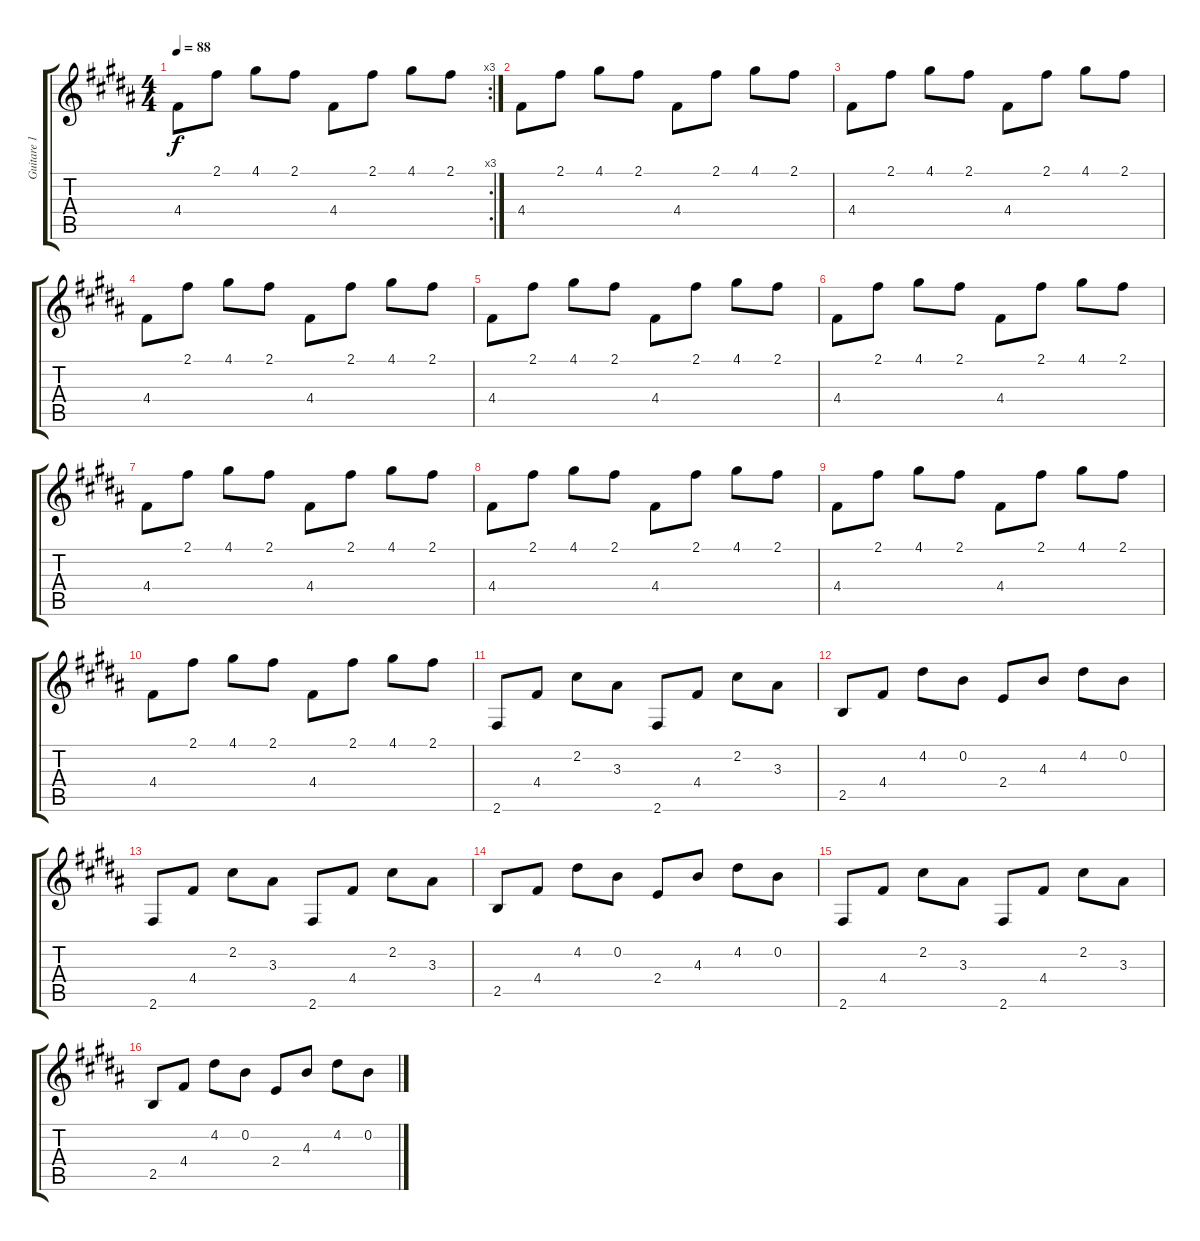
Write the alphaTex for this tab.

\track ("Guitare 1" "Guitare 1") {instrument acousticguitarsteel}
\staff {score tabs}
\tuning (E4 B3 G3 D3 A2 E2) {hide}
\rc 3
\ts (4 4)
\tempo 88
\clef g2
\ks b
4.4.8{dy f volume 8} 2.1.8 4.1.8 2.1.8 4.4.8 2.1.8 4.1.8 2.1.8 |
4.4.8 2.1.8 4.1.8 2.1.8 4.4.8 2.1.8 4.1.8 2.1.8 |
4.4.8{volume 8} 2.1.8 4.1.8 2.1.8 4.4.8 2.1.8 4.1.8 2.1.8 |
4.4.8 2.1.8 4.1.8 2.1.8 4.4.8 2.1.8 4.1.8 2.1.8 |
4.4.8{volume 8} 2.1.8 4.1.8 2.1.8 4.4.8 2.1.8 4.1.8 2.1.8 |
4.4.8 2.1.8 4.1.8 2.1.8 4.4.8 2.1.8 4.1.8 2.1.8 |
4.4.8{volume 8} 2.1.8 4.1.8 2.1.8 4.4.8 2.1.8 4.1.8 2.1.8 |
4.4.8 2.1.8 4.1.8 2.1.8 4.4.8 2.1.8 4.1.8 2.1.8 |
4.4.8{volume 8} 2.1.8 4.1.8 2.1.8 4.4.8 2.1.8 4.1.8 2.1.8 |
4.4.8 2.1.8 4.1.8 2.1.8 4.4.8 2.1.8 4.1.8 2.1.8 |
2.6.8 4.4.8 2.2.8 3.3.8 2.6.8 4.4.8 2.2.8 3.3.8 |
2.5.8 4.4.8 4.2.8 0.2.8 2.4.8 4.3.8 4.2.8 0.2.8 |
2.6.8 4.4.8 2.2.8 3.3.8 2.6.8 4.4.8 2.2.8 3.3.8 |
2.5.8 4.4.8 4.2.8 0.2.8 2.4.8 4.3.8 4.2.8 0.2.8 |
2.6.8 4.4.8 2.2.8 3.3.8 2.6.8 4.4.8 2.2.8 3.3.8 |
2.5.8 4.4.8 4.2.8 0.2.8 2.4.8 4.3.8 4.2.8 0.2.8
